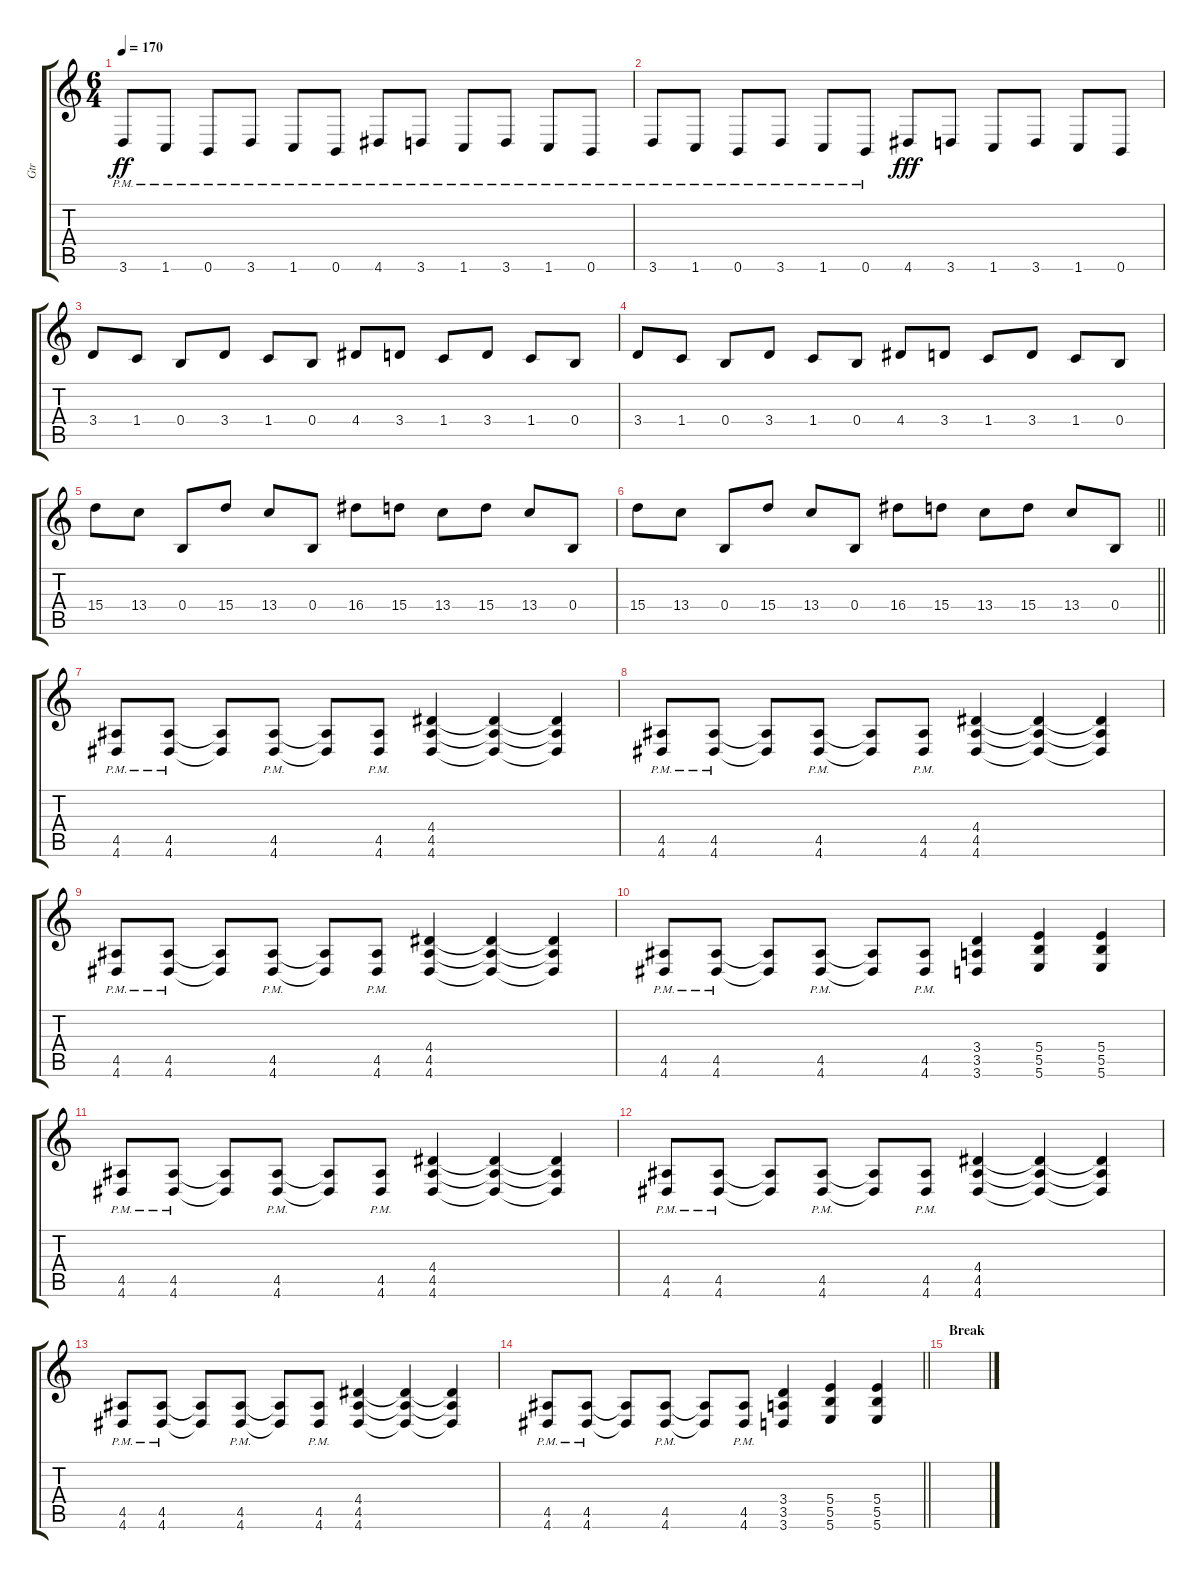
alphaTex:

\track ("Gtr" "Gtr") {instrument distortionguitar}
\staff {score tabs}
\tuning (Db4 Ab3 E3 B2 Gb2 B1) {hide}
\ts (6 4)
\tempo 170
\clef g2
\ks c
3.6{pm}.8{dy ff} 1.6{pm}.8 0.6{pm}.8 3.6{pm}.8 1.6{pm}.8 0.6{pm}.8 4.6{pm}.8 3.6{pm}.8 1.6{pm}.8 3.6{pm}.8 1.6{pm}.8 0.6{pm}.8 |
3.6{pm}.8 1.6{pm}.8 0.6{pm}.8 3.6{pm}.8 1.6{pm}.8 0.6{pm}.8 4.6.8{dy fff} 3.6.8 1.6.8 3.6.8 1.6.8 0.6.8 |
3.4.8 1.4.8 0.4.8 3.4.8 1.4.8 0.4.8 4.4.8 3.4.8 1.4.8 3.4.8 1.4.8 0.4.8 |
3.4.8 1.4.8 0.4.8 3.4.8 1.4.8 0.4.8 4.4.8 3.4.8 1.4.8 3.4.8 1.4.8 0.4.8 |
15.4.8 13.4.8 0.4.8 15.4.8 13.4.8 0.4.8 16.4.8 15.4.8 13.4.8 15.4.8 13.4.8 0.4.8 |
\barLineRight lightlight
15.4.8 13.4.8 0.4.8 15.4.8 13.4.8 0.4.8 16.4.8 15.4.8 13.4.8 15.4.8 13.4.8 0.4.8 |
\section ("" "")
(4.5{pm} 4.6{pm}).8 (4.5{pm} 4.6{pm}).8 (4.5{t} 4.6{t}).8 (4.5{pm} 4.6{pm}).8 (4.5{t} 4.6{t}).8 (4.5{pm} 4.6{pm}).8 (4.4 4.5 4.6).4 (4.4{t} 4.5{t} 4.6{t}).4 (4.4{t} 4.5{t} 4.6{t}).4 |
(4.5{pm} 4.6{pm}).8 (4.5{pm} 4.6{pm}).8 (4.5{t} 4.6{t}).8 (4.5{pm} 4.6{pm}).8 (4.5{t} 4.6{t}).8 (4.5{pm} 4.6{pm}).8 (4.4 4.5 4.6).4 (4.4{t} 4.5{t} 4.6{t}).4 (4.4{t} 4.5{t} 4.6{t}).4 |
(4.5{pm} 4.6{pm}).8 (4.5{pm} 4.6{pm}).8 (4.5{t} 4.6{t}).8 (4.5{pm} 4.6{pm}).8 (4.5{t} 4.6{t}).8 (4.5{pm} 4.6{pm}).8 (4.4 4.5 4.6).4 (4.4{t} 4.5{t} 4.6{t}).4 (4.4{t} 4.5{t} 4.6{t}).4 |
(4.5{pm} 4.6{pm}).8 (4.5{pm} 4.6{pm}).8 (4.5{t} 4.6{t}).8 (4.5{pm} 4.6{pm}).8 (4.5{t} 4.6{t}).8 (4.5{pm} 4.6{pm}).8 (3.4 3.5 3.6).4 (5.4 5.5 5.6).4 (5.4 5.5 5.6).4 |
(4.5{pm} 4.6{pm}).8 (4.5{pm} 4.6{pm}).8 (4.5{t} 4.6{t}).8 (4.5{pm} 4.6{pm}).8 (4.5{t} 4.6{t}).8 (4.5{pm} 4.6{pm}).8 (4.4 4.5 4.6).4 (4.4{t} 4.5{t} 4.6{t}).4 (4.4{t} 4.5{t} 4.6{t}).4 |
(4.5{pm} 4.6{pm}).8 (4.5{pm} 4.6{pm}).8 (4.5{t} 4.6{t}).8 (4.5{pm} 4.6{pm}).8 (4.5{t} 4.6{t}).8 (4.5{pm} 4.6{pm}).8 (4.4 4.5 4.6).4 (4.4{t} 4.5{t} 4.6{t}).4 (4.4{t} 4.5{t} 4.6{t}).4 |
(4.5{pm} 4.6{pm}).8 (4.5{pm} 4.6{pm}).8 (4.5{t} 4.6{t}).8 (4.5{pm} 4.6{pm}).8 (4.5{t} 4.6{t}).8 (4.5{pm} 4.6{pm}).8 (4.4 4.5 4.6).4 (4.4{t} 4.5{t} 4.6{t}).4 (4.4{t} 4.5{t} 4.6{t}).4 |
\barLineRight lightlight
(4.5{pm} 4.6{pm}).8 (4.5{pm} 4.6{pm}).8 (4.5{t} 4.6{t}).8 (4.5{pm} 4.6{pm}).8 (4.5{t} 4.6{t}).8 (4.5{pm} 4.6{pm}).8 (3.4 3.5 3.6).4 (5.4 5.5 5.6).4 (5.4 5.5 5.6).4 |
\section ("" "Break")
